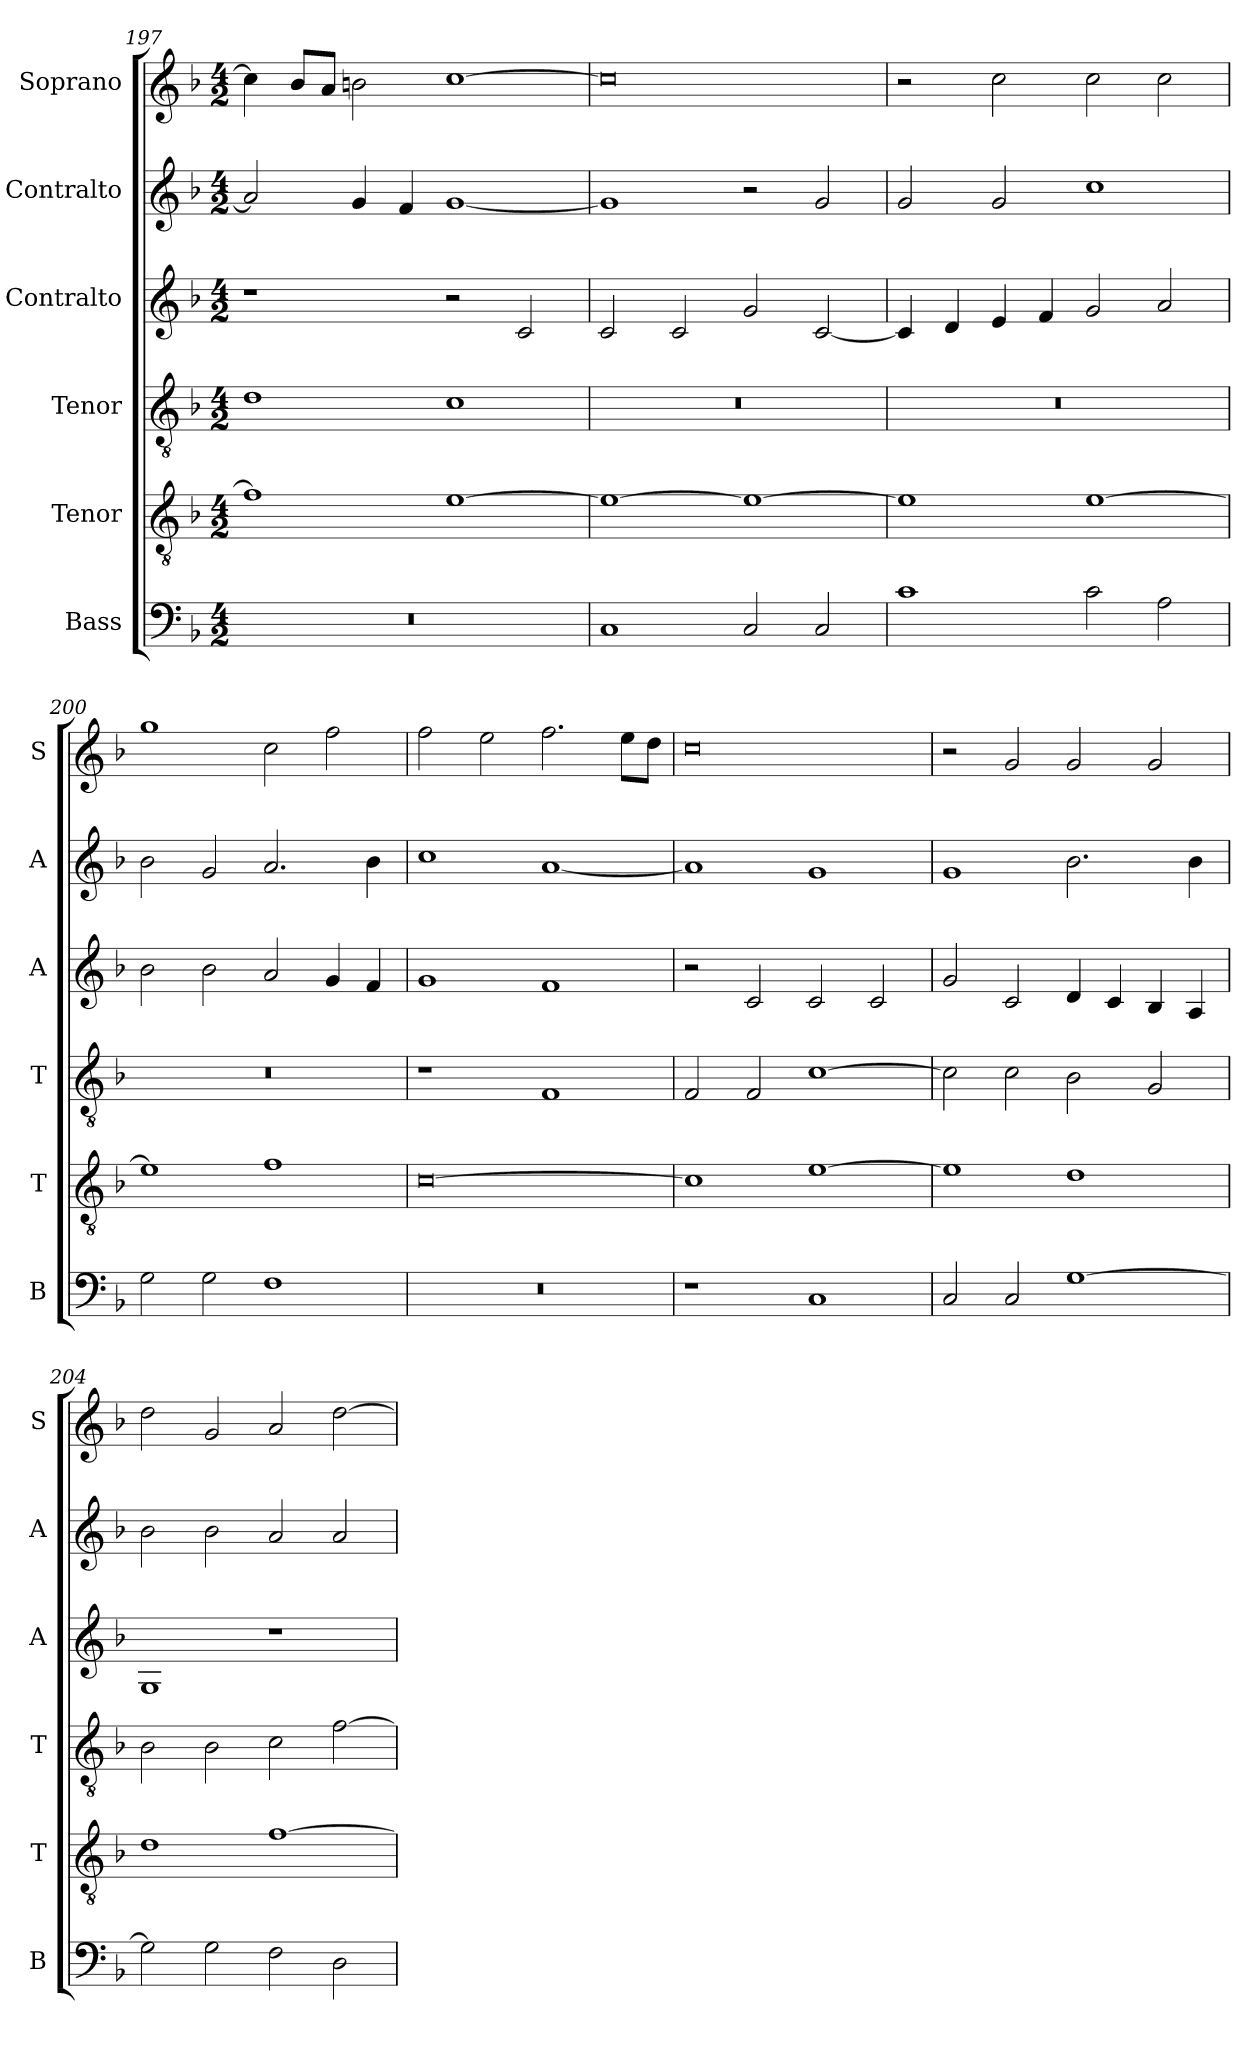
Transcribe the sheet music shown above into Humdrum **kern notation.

**kern	**kern	**kern	**kern	**kern	**kern
*part6	*part5	*part4	*part3	*part2	*part1
*staff6	*staff5	*staff4	*staff3	*staff2	*staff1
*I"Bass	*I"Tenor	*I"Tenor	*I"Contralto	*I"Contralto	*I"Soprano
*I'B	*I'T	*I'T	*I'A	*I'A	*I'S
*clefF4	*clefGv2	*clefGv2	*clefG2	*clefG2	*clefG2
*k[b-]	*k[b-]	*k[b-]	*k[b-]	*k[b-]	*k[b-]
*F:ion	*F:ion	*F:ion	*F:ion	*F:ion	*F:ion
*M4/2	*M4/2	*M4/2	*M4/2	*M4/2	*M4/2
=197	=197	=197	=197	=197	=197
0r	1f]	1d	1r	2a]	4cc]
.	.	.	.	.	8b-/L
.	.	.	.	.	8a/J
.	.	.	.	4g	2bn
.	.	.	.	4f	.
.	[1e	1c	2r	[1g	[1cc
.	.	.	2c	.	.
=198	=198	=198	=198	=198	=198
1C	1e_	0r	2c	1g]	0cc]
.	.	.	2c	.	.
2C	1e_	.	2g	2r	.
2C	.	.	[2c	2g	.
=199	=199	=199	=199	=199	=199
1c	1e]	0r	4c]	2g	2r
.	.	.	4d	.	.
.	.	.	4e	2g	2cc
.	.	.	4f	.	.
2c	[1e	.	2g	1cc	2cc
2A	.	.	2a	.	2cc
=200	=200	=200	=200	=200	=200
2G	1e]	0r	2b-	2b-	1gg
2G	.	.	2b-	2g	.
1F	1f	.	2a	2.a	2cc
.	.	.	4g	.	2ff
.	.	.	4f	4b-	.
=201	=201	=201	=201	=201	=201
0r	[0c	1r	1g	1cc	2ff
.	.	.	.	.	2ee
.	.	1F	1f	[1a	2.ff
.	.	.	.	.	8ee\L
.	.	.	.	.	8dd\J
=202	=202	=202	=202	=202	=202
1r	1c]	2F	2r	1a]	0cc
.	.	2F	2c	.	.
1C	[1e	[1c	2c	1g	.
.	.	.	2c	.	.
=203	=203	=203	=203	=203	=203
2C	1e]	2c]	2g	1g	2r
2C	.	2c	2c	.	2g
[1G	1d	2B-	4d	2.b-	2g
.	.	.	4c	.	.
.	.	2G	4B-	.	2g
.	.	.	4A	4b-	.
=204	=204	=204	=204	=204	=204
2G]	1d	2B-	1G	2b-	2dd
2G	.	2B-	.	2b-	2g
2F	[1f	2c	1r	2a	2a
2D	.	[2f	.	2a	[2dd
=	=	=	=	=	=
*-	*-	*-	*-	*-	*-
